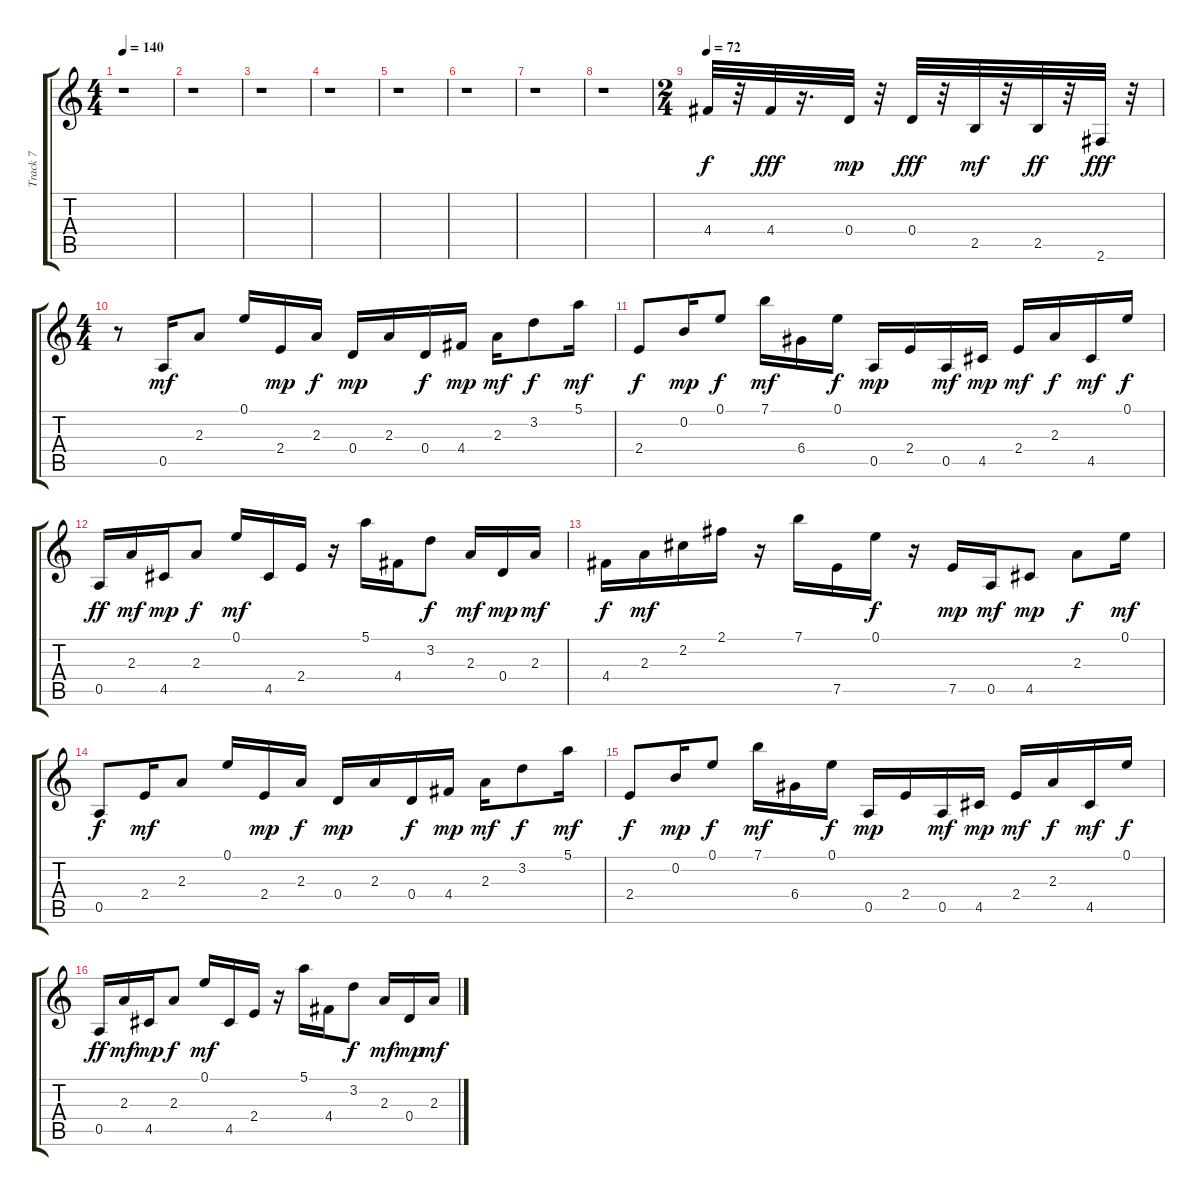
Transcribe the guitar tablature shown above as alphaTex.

\track ("Track 7" "Track 7") {instrument acousticguitarsteel}
\staff {score tabs}
\tuning (E4 B3 G3 D3 A2 E2) {hide}
\ts (4 4)
\tempo 140
\clef g2
\ks c
r.1{dy f} |
r.1 |
r.1 |
r.1 |
r.1 |
r.1 |
r.1 |
r.1 |
\ts (2 4)
\tempo 72
4.4.32{balance 8 instrument melodictom} r.32 4.4.32{dy fff} r.16{d} 0.4.32{dy mp} r.32 0.4.32{dy fff} r.32 2.5.32{dy mf} r.32 2.5.32{dy ff} r.32 2.6.32{dy fff} r.32 |
\ts (4 4)
r.8 0.5.16{dy mf balance 6 instrument acousticguitarsteel} 2.3.8 0.1.16 2.4.16{dy mp} 2.3.16{dy f} 0.4.16{dy mp} 2.3.16 0.4.16{dy f} 4.4.16{dy mp} 2.3.16{dy mf} 3.2.8{dy f} 5.1.16{dy mf} |
2.4.8{dy f} 0.2.16{dy mp} 0.1.8{dy f} 7.1.16{dy mf} 6.4.16 0.1.16{dy f} 0.5.16{dy mp} 2.4.16 0.5.16{dy mf} 4.5.16{dy mp} 2.4.16{dy mf} 2.3.16{dy f} 4.5.16{dy mf} 0.1.16{dy f} |
0.5.16{dy ff} 2.3.16{dy mf} 4.5.16{dy mp} 2.3.8{dy f} 0.1.16{dy mf} 4.5.16 2.4.16 r.16 5.1.16 4.4.16 3.2.8{dy f} 2.3.16{dy mf} 0.4.16{dy mp} 2.3.16{dy mf} |
4.4.16{dy f} 2.3.16{dy mf} 2.2.16 2.1.16 r.16 7.1.16 7.5.16 0.1.16{dy f} r.16 7.5.16{dy mp} 0.5.16{dy mf} 4.5.8{dy mp} 2.3.8{dy f} 0.1.16{dy mf} |
0.5.8{dy f} 2.4.16{dy mf} 2.3.8 0.1.16 2.4.16{dy mp} 2.3.16{dy f} 0.4.16{dy mp} 2.3.16 0.4.16{dy f} 4.4.16{dy mp} 2.3.16{dy mf} 3.2.8{dy f} 5.1.16{dy mf} |
2.4.8{dy f} 0.2.16{dy mp} 0.1.8{dy f} 7.1.16{dy mf} 6.4.16 0.1.16{dy f} 0.5.16{dy mp} 2.4.16 0.5.16{dy mf} 4.5.16{dy mp} 2.4.16{dy mf} 2.3.16{dy f} 4.5.16{dy mf} 0.1.16{dy f} |
0.5.16{dy ff} 2.3.16{dy mf} 4.5.16{dy mp} 2.3.8{dy f} 0.1.16{dy mf} 4.5.16 2.4.16 r.16 5.1.16 4.4.16 3.2.8{dy f} 2.3.16{dy mf} 0.4.16{dy mp} 2.3.16{dy mf}
